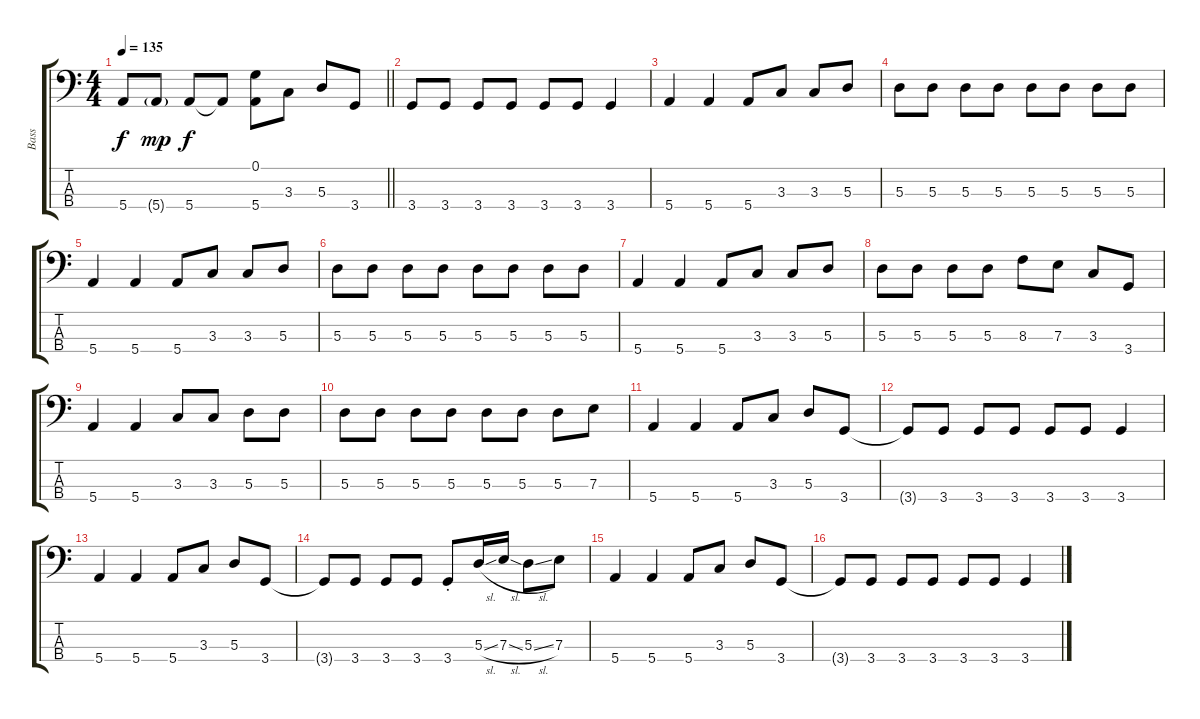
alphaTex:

\track ("Bass" "Bass") {instrument acousticbass}
\staff {score tabs}
\tuning (G2 D2 A1 E1) {hide}
\ts (4 4)
\tempo 135
\clef f4
\barLineRight lightlight
\ks c
5.4.8{dy f} 5.4{g}.8{dy mp} 5.4.8{dy f} 5.4{t}.8 (0.1 5.4).8 3.3.8 5.3.8 3.4.8 |
3.4.8 3.4.8 3.4.8 3.4.8 3.4.8 3.4.8 3.4.4 |
5.4.4 5.4.4 5.4.8 3.3.8 3.3.8 5.3.8 |
5.3.8 5.3.8 5.3.8 5.3.8 5.3.8 5.3.8 5.3.8 5.3.8 |
5.4.4 5.4.4 5.4.8 3.3.8 3.3.8 5.3.8 |
5.3.8 5.3.8 5.3.8 5.3.8 5.3.8 5.3.8 5.3.8 5.3.8 |
5.4.4 5.4.4 5.4.8 3.3.8 3.3.8 5.3.8 |
5.3.8 5.3.8 5.3.8 5.3.8 8.3.8 7.3.8 3.3.8 3.4.8 |
5.4.4 5.4.4 3.3.8 3.3.8 5.3.8 5.3.8 |
5.3.8 5.3.8 5.3.8 5.3.8 5.3.8 5.3.8 5.3.8 7.3.8 |
5.4.4 5.4.4 5.4.8 3.3.8 5.3.8 3.4.8 |
3.4{t}.8 3.4.8 3.4.8 3.4.8 3.4.8 3.4.8 3.4.4 |
5.4.4 5.4.4 5.4.8 3.3.8 5.3.8 3.4.8 |
3.4{t}.8 3.4.8 3.4.8 3.4.8 3.4{st}.8 5.3{sl}.16 7.3{sl}.16 5.3{sl}.8 7.3.8 |
5.4.4 5.4.4 5.4.8 3.3.8 5.3.8 3.4.8 |
3.4{t}.8 3.4.8 3.4.8 3.4.8 3.4.8 3.4.8 3.4.4
